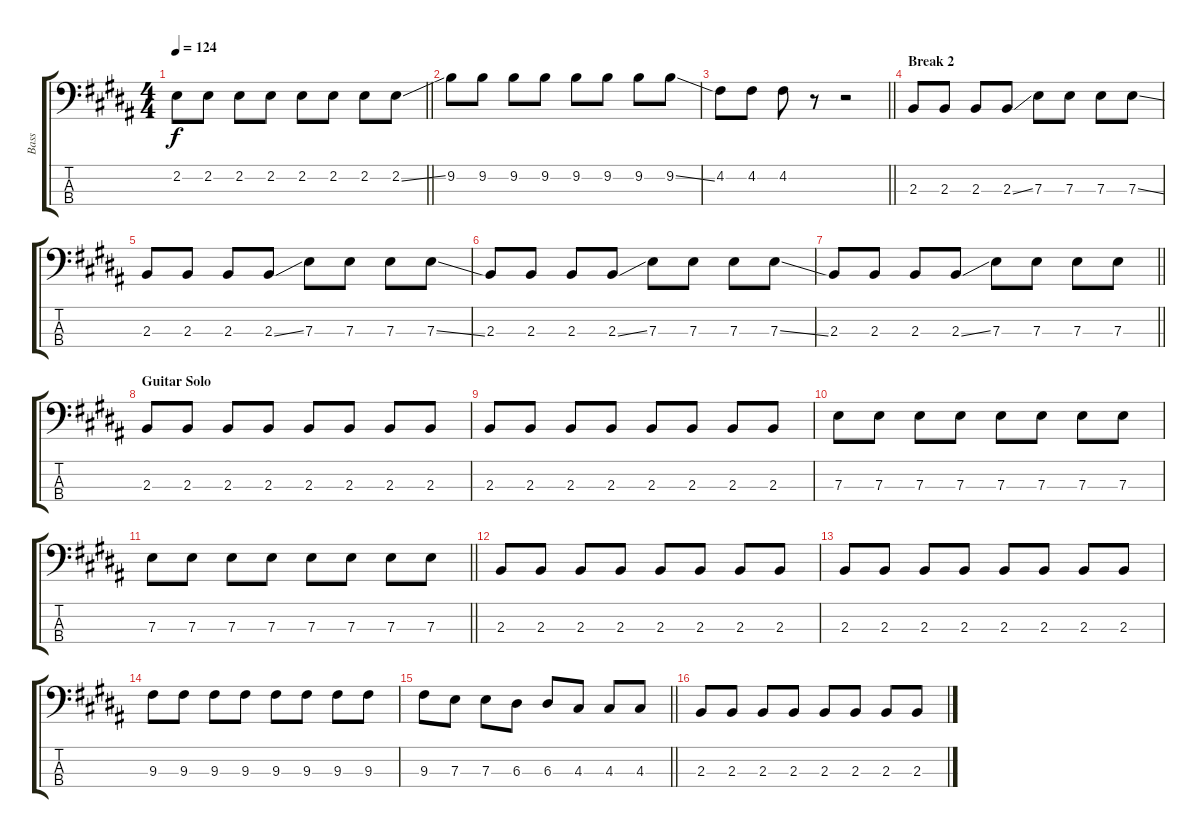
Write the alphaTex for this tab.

\track ("Bass" "Bass") {instrument electricbasspick}
\staff {score tabs}
\tuning (G2 D2 A1 E1) {hide}
\ts (4 4)
\tempo 124
\clef f4
\barLineRight lightlight
\ks b
2.2.8{dy f} 2.2.8 2.2.8 2.2.8 2.2.8 2.2.8 2.2.8 2.2{ss}.8 |
9.2.8 9.2.8 9.2.8 9.2.8 9.2.8 9.2.8 9.2.8 9.2{ss}.8 |
\barLineRight lightlight
4.2.8 4.2.8 4.2.8 r.8 r.2 |
\section ("" "Break 2")
2.3.8 2.3.8 2.3.8 2.3{ss}.8 7.3.8 7.3.8 7.3.8 7.3{ss}.8 |
2.3.8 2.3.8 2.3.8 2.3{ss}.8 7.3.8 7.3.8 7.3.8 7.3{ss}.8 |
2.3.8 2.3.8 2.3.8 2.3{ss}.8 7.3.8 7.3.8 7.3.8 7.3{ss}.8 |
\barLineRight lightlight
2.3.8 2.3.8 2.3.8 2.3{ss}.8 7.3.8 7.3.8 7.3.8 7.3.8 |
\section ("" "Guitar Solo")
2.3.8 2.3.8 2.3.8 2.3.8 2.3.8 2.3.8 2.3.8 2.3.8 |
2.3.8 2.3.8 2.3.8 2.3.8 2.3.8 2.3.8 2.3.8 2.3.8 |
7.3.8 7.3.8 7.3.8 7.3.8 7.3.8 7.3.8 7.3.8 7.3.8 |
\barLineRight lightlight
7.3.8 7.3.8 7.3.8 7.3.8 7.3.8 7.3.8 7.3.8 7.3.8 |
2.3.8 2.3.8 2.3.8 2.3.8 2.3.8 2.3.8 2.3.8 2.3.8 |
2.3.8 2.3.8 2.3.8 2.3.8 2.3.8 2.3.8 2.3.8 2.3.8 |
9.3.8 9.3.8 9.3.8 9.3.8 9.3.8 9.3.8 9.3.8 9.3.8 |
\barLineRight lightlight
9.3.8 7.3.8 7.3.8 6.3.8 6.3.8 4.3.8 4.3.8 4.3.8 |
2.3.8 2.3.8 2.3.8 2.3.8 2.3.8 2.3.8 2.3.8 2.3.8
